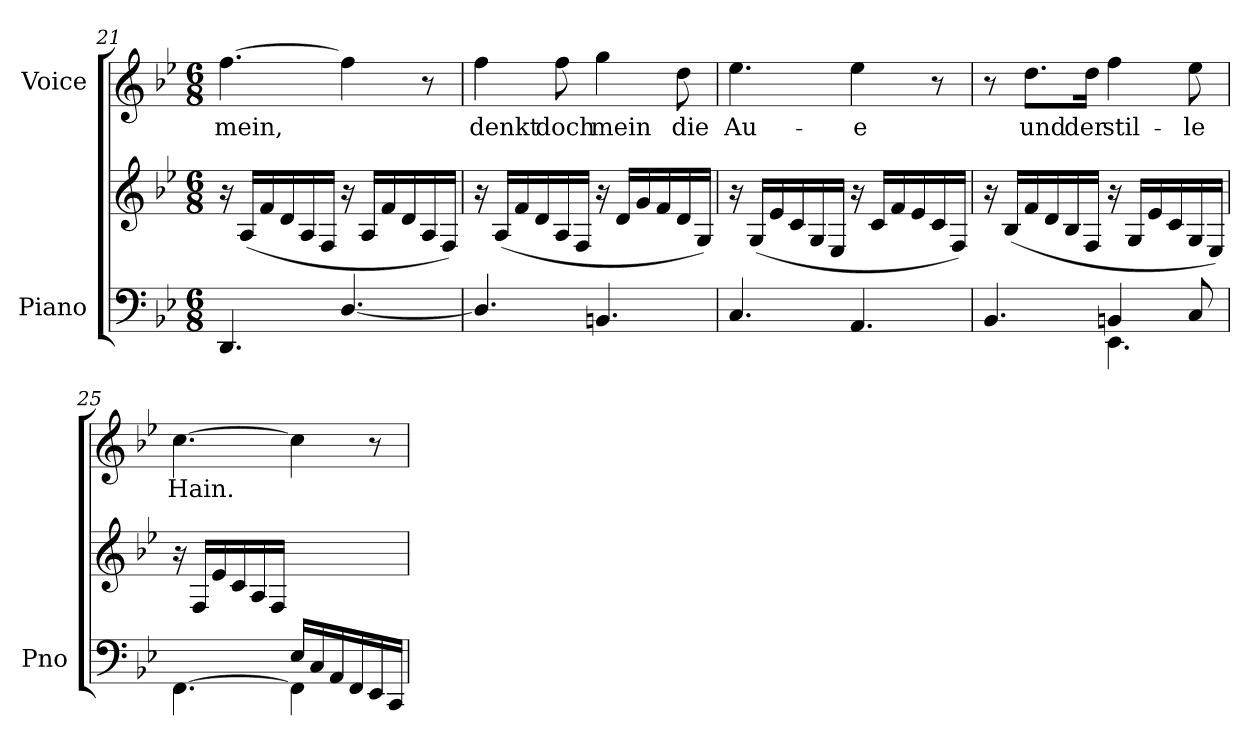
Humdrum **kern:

**kern	**kern	**kern	**text
*part2	*part2	*part1	*part1
*staff3	*staff2	*staff1	*staff1
*I"Piano	*	*I"Voice	*
*I'Pno	*	*	*
*clefF4	*clefG2	*clefG2	*
*k[b-e-]	*k[b-e-]	*k[b-e-]	*
*M6/8	*M6/8	*M6/8	*
=21	=21	=21	=21
!	!	!	!LO:LY:b
4.DD/	16r	[4.ff\	mein,
.	(>16A/LL	.	.
.	16f/	.	.
.	16d/	.	.
.	16A/	.	.
.	16F/JJ	.	.
[4.D/	16r	4ff\]	.
.	16A/LL	.	.
.	16f/	.	.
.	16d/	.	.
.	16A/	8r	.
.	16F/JJ)	.	.
!!LO:LB:g=z
=22	=22	=22	=22
*	*	*MM74	*
!	!	!	!LO:LY:b
4.D/]	16r	4ff\	denkt
.	(<16A/LL	.	.
.	16f/	.	.
.	16d/	.	.
!	!	!	!LO:LY:b
.	16A/	8ff\	doch
.	16F/JJ	.	.
!	!	!	!LO:LY:b
4.BBn/	16r	4gg\	mein
.	16d/LL	.	.
.	16g/	.	.
.	16f/	.	.
!	!	!	!LO:LY:b
.	16d/	8dd\	die
.	16G/JJ)	.	.
=23	=23	=23	=23
!	!	!	!LO:LY:b
4.C/	16r	4.ee-\	Au-
.	(<16G/LL	.	.
.	16e-/	.	.
.	16c/	.	.
.	16G/	.	.
.	16E-/JJ	.	.
!	!	!	!LO:LY:b
4.AA/	16r	4ee-\	-e
.	16c/LL	.	.
.	16f/	.	.
.	16e-/	.	.
.	16c/	8r	.
.	16F/JJ)	.	.
=24	=24	=24	=24
*	*	*MM72	*
*^	*	*	*
4.BB-/	4.ryy	16r	8r	.
.	.	(<16B-/LL	.	.
!	!	!	!	!LO:LY:b
.	.	16f/	8.dd\L	und
.	.	16d/	.	.
.	.	16B-/	.	.
!	!	!	!	!LO:LY:b
.	.	16F/JJ	16dd\Jk	der
!	!	!	!	!LO:LY:b
4.EE-\	4BBn/	16r	4ff\	stil-
.	.	16G/LL	.	.
.	.	16e-/	.	.
.	.	16c/	.	.
!	!	!	!	!LO:LY:b
.	8C/	16G/	8ee-\	-le
.	.	16E-/JJ)	.	.
=25	=25	=25	=25	=25
!	!	!	!	!LO:LY:b
4.ryy	[4.FF\	16r	[4.cc\	Hain.
.	.	(>16F/LL	.	.
.	.	16e-/	.	.
.	.	16c/	.	.
.	.	16A/	.	.
.	.	16F/JJ	.	.
16E-/LL	4FF\]	4.ryy	4cc\]	.
16C/	.	.	.	.
16AA/	.	.	.	.
16FF/	.	.	.	.
16EE-/	8ryy	.	8r	.
16CC/JJ)	.	.	.	.
*v	*v	*	*	*
=	=	=	=
*-	*-	*-	*-
